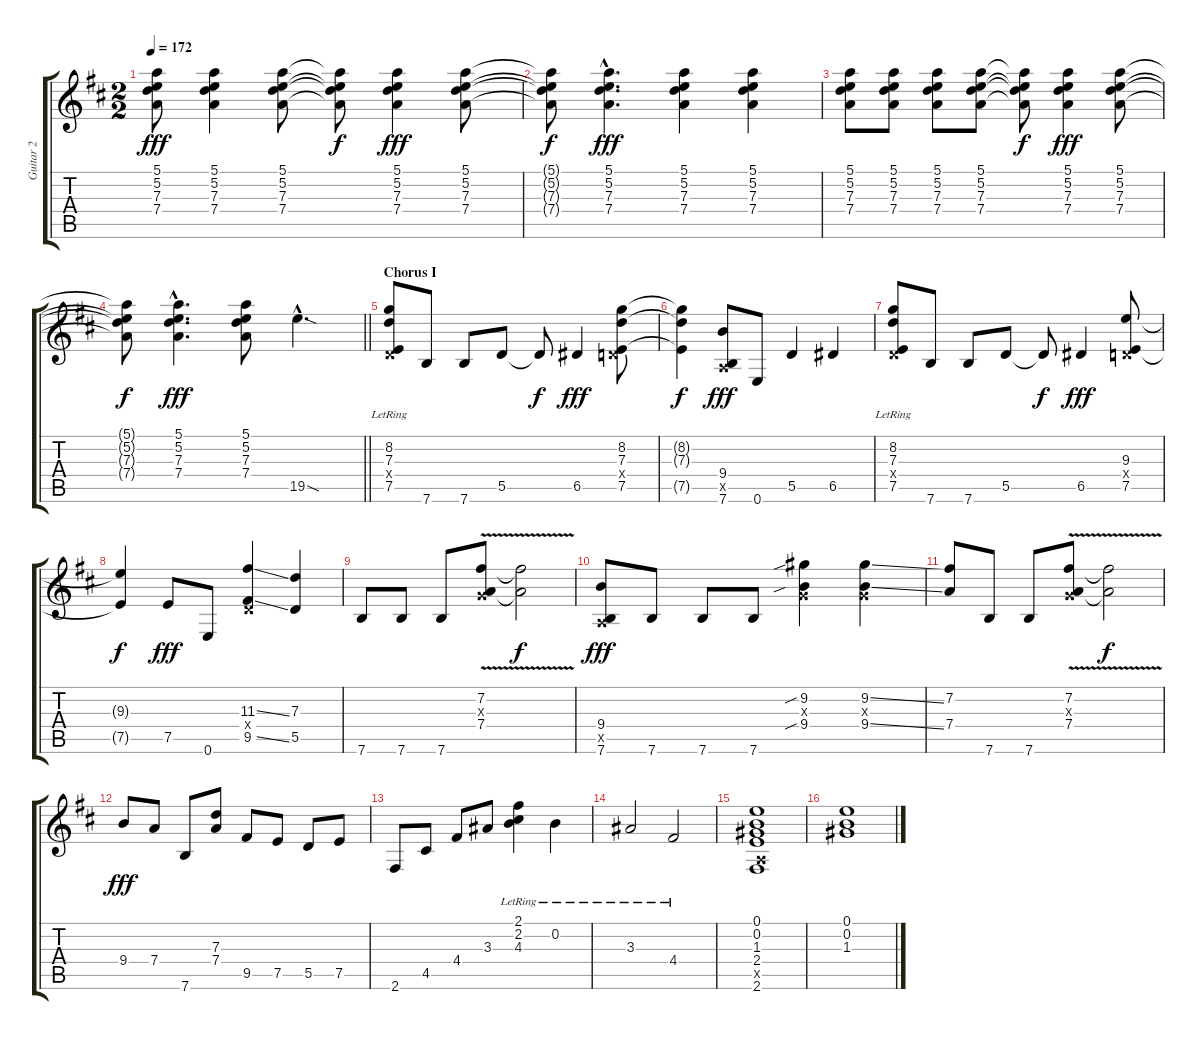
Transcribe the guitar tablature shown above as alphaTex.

\track ("Guitar 2" "Guitar 2") {instrument overdrivenguitar}
\staff {score tabs}
\tuning (E4 B3 G3 D3 A2 E2) {hide}
\ts (2 2)
\tempo 172
\clef g2
\ks d
(5.1 5.2 7.3 7.4).8{dy fff} (5.1 5.2 7.3 7.4).4 (5.1 5.2 7.3 7.4).8 (5.1{t} 5.2{t} 7.3{t} 7.4{t}).8{dy f} (5.1 5.2 7.3 7.4).4{dy fff} (5.1 5.2 7.3 7.4).8 |
(5.1{t} 5.2{t} 7.3{t} 7.4{t}).8{dy f} (5.1{hac} 5.2{hac} 7.3{hac} 7.4{hac}).4{d dy fff} (5.1 5.2 7.3 7.4).4 (5.1 5.2 7.3 7.4).4 |
(5.1 5.2 7.3 7.4).8 (5.1 5.2 7.3 7.4).8 (5.1 5.2 7.3 7.4).8 (5.1 5.2 7.3 7.4).8 (5.1{t} 5.2{t} 7.3{t} 7.4{t}).8{dy f} (5.1 5.2 7.3 7.4).4{dy fff} (5.1 5.2 7.3 7.4).8 |
\barLineRight lightlight
(5.1{t} 5.2{t} 7.3{t} 7.4{t}).8{dy f} (5.1{hac} 5.2{hac} 7.3{hac} 7.4{hac}).4{d dy fff} (5.1 5.2 7.3 7.4).8 19.5{sod hac}.4{d} |
\section ("" "Chorus I")
(8.2{lr} 7.3{lr} 0.4{x} 7.5{lr}).8 7.6.8 7.6.8 5.5.8 5.5{t}.8{dy f} 6.5.4{dy fff} (8.2 7.3 0.4{x} 7.5).8 |
(8.2{t} 7.3{t} 7.5{t}).4{dy f} (9.4 0.5{x} 7.6).8{dy fff} 0.6.8 5.5.4 6.5.4 |
(8.2{lr} 7.3{lr} 0.4{x} 7.5{lr}).8 7.6.8 7.6.8 5.5.8 5.5{t}.8{dy f} 6.5.4{dy fff} (9.3 0.4{x} 7.5).8 |
(9.3{t} 7.5{t}).4{dy f} 7.5.8{dy fff} 0.6.8 (11.3{ss} 0.4{x} 9.5{ss}).4 (7.3 5.5).4 |
7.6.8 7.6.8 7.6.8 (7.2{v} 0.3{x} 7.4{v}).8 (7.2{t} 7.4{t}).2{dy f} |
(9.4 0.5{x} 7.6).8{dy fff} 7.6.8 7.6.8 7.6.8 (9.2{sib} 0.3{x} 9.4{sib}).4 (9.2{ss} 0.3{x} 9.4{ss}).4 |
(7.2 7.4).8 7.6.8 7.6.8 (7.2{v} 0.3{x} 7.4{v}).8 (7.2{t} 7.4{t}).2{dy f} |
9.4.8{dy fff} 7.4.8 7.6.8 (7.3 7.4).8 9.5.8 7.5.8 5.5.8 7.5.8 |
2.6.8 4.5.8 4.4.8 3.3.8 (2.1{lr} 2.2 4.3{lr}).4 0.2{lr}.4 |
3.3{lr}.2 4.4{lr}.2 |
(0.1 0.2 1.3 2.4 0.5{x} 2.6).1 |
(0.1 0.2 1.3).1
